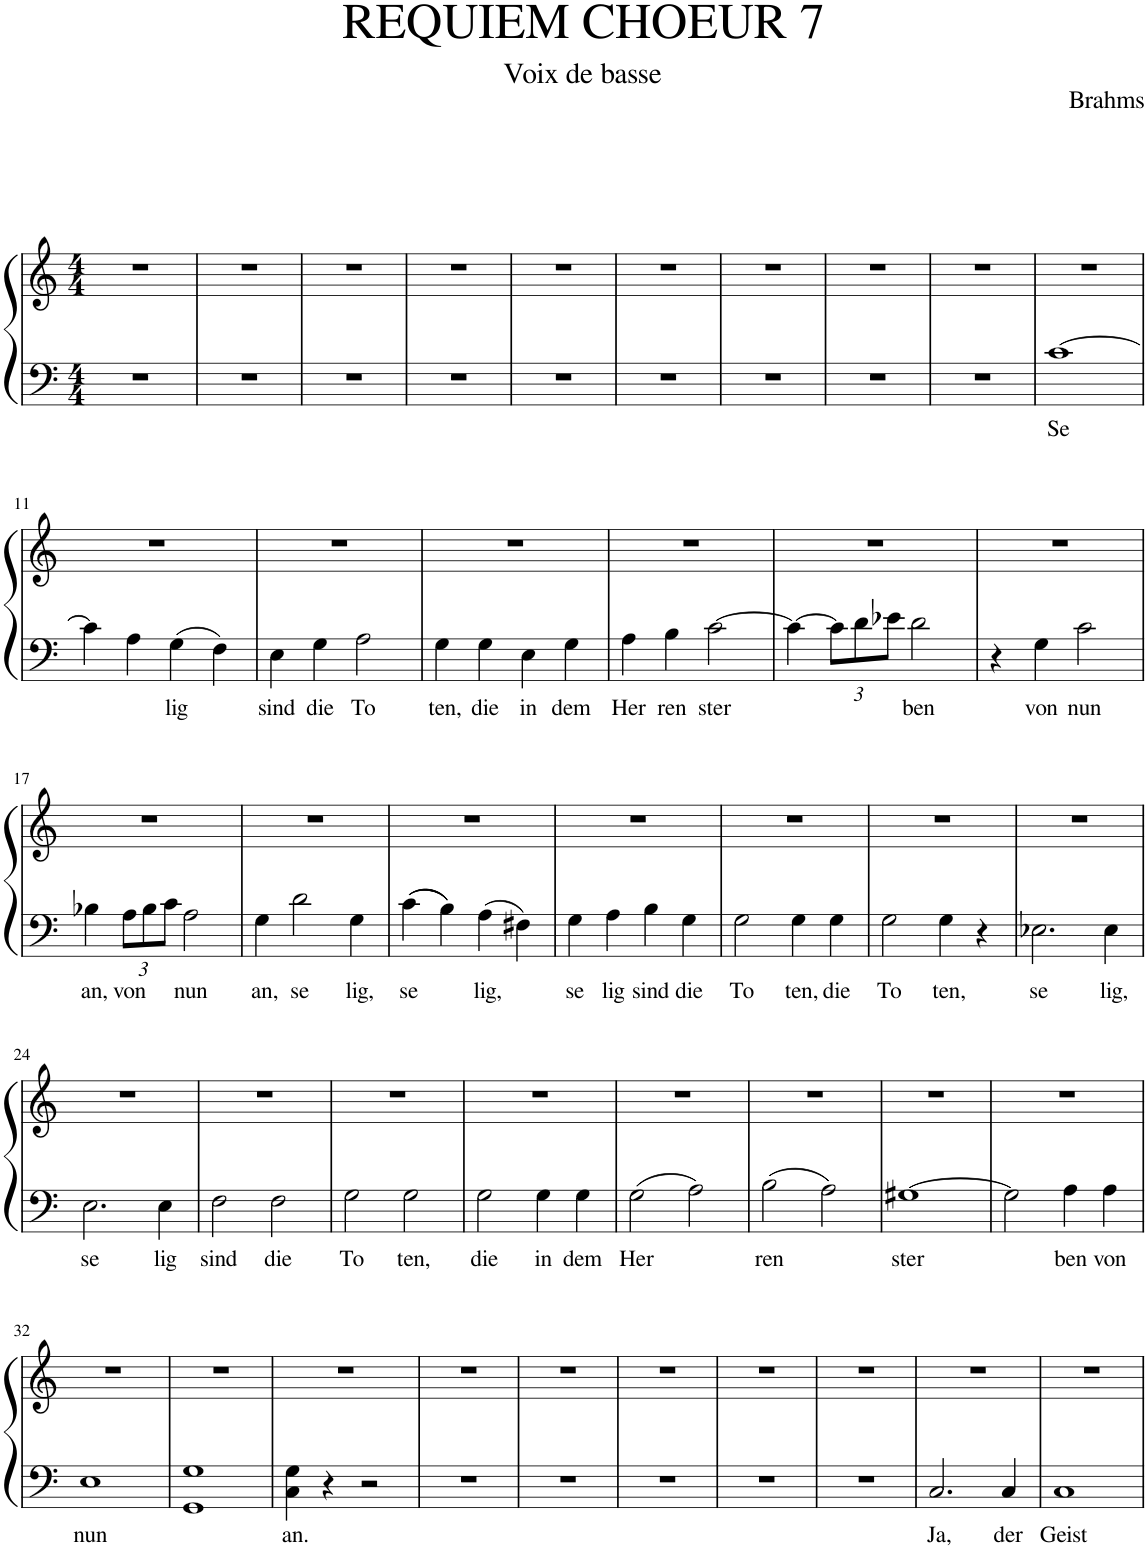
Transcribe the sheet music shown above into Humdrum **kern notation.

**kern	**text	**kern
*part1	*part1	*part1
*staff2	*staff2	*staff1
*I"Piano	*	*
*I'Pno.	*	*
*clefF4	*	*clefG2
*k[]	*	*k[]
*M4/4	*	*M4/4
=1	=1	=1
1r	.	1r
=2	=2	=2
1r	.	1r
=3	=3	=3
1r	.	1r
=4	=4	=4
1r	.	1r
=5	=5	=5
1r	.	1r
=6	=6	=6
1r	.	1r
=7	=7	=7
1r	.	1r
=8	=8	=8
1r	.	1r
=9	=9	=9
1r	.	1r
=10	=10	=10
!	!LO:LY:b	!
[1c	Se	1r
!!LO:LB:g=z
=11	=11	=11
4c\]	.	1r
4A\	.	.
!	!LO:LY:b	!
4G\	lig	.
4F\	.	.
=12	=12	=12
!	!LO:LY:b	!
4E\	sind	1r
!	!LO:LY:b	!
4G\	die	.
!	!LO:LY:b	!
2A\	To	.
=13	=13	=13
!	!LO:LY:b	!
4G\	ten,	1r
!	!LO:LY:b	!
4G\	die	.
!	!LO:LY:b	!
4E\	in	.
!	!LO:LY:b	!
4G\	dem	.
=14	=14	=14
!	!LO:LY:b	!
4A\	Her	1r
!	!LO:LY:b	!
4B\	ren	.
!	!LO:LY:b	!
[2c\	ster	.
=15	=15	=15
4c\_	.	1r
*Xbrackettup	*	*
12c\L]	.	.
12d\	.	.
12e-X\J	.	.
!	!LO:LY:b	!
2d\	ben	.
=16	=16	=16
4r	.	1r
!	!LO:LY:b	!
4G\	von	.
!	!LO:LY:b	!
2c\	nun	.
!!LO:LB:g=z
=17	=17	=17
!	!LO:LY:b	!
4B-X\	an,	1r
!	!LO:LY:b	!
12A\L	von	.
12B-\	.	.
12c\J	.	.
!	!LO:LY:b	!
2A\	nun	.
=18	=18	=18
!	!LO:LY:b	!
4G\	an,	1r
!	!LO:LY:b	!
2d\	se	.
!	!LO:LY:b	!
4G\	lig,	.
=19	=19	=19
!	!LO:LY:b	!
4c\	se	1r
4B\	.	.
!	!LO:LY:b	!
4A\	lig,	.
4F#X\	.	.
=20	=20	=20
!	!LO:LY:b	!
4G\	se	1r
!	!LO:LY:b	!
4A\	lig	.
!	!LO:LY:b	!
4B\	sind	.
!	!LO:LY:b	!
4G\	die	.
=21	=21	=21
!	!LO:LY:b	!
2G\	To	1r
!	!LO:LY:b	!
4G\	ten,	.
!	!LO:LY:b	!
4G\	die	.
=22	=22	=22
!	!LO:LY:b	!
2G\	To	1r
!	!LO:LY:b	!
4G\	ten,	.
4r	.	.
=23	=23	=23
!	!LO:LY:b	!
2.E-X\	se	1r
!	!LO:LY:b	!
4E-\	lig,	.
!!LO:LB:g=z
=24	=24	=24
!	!LO:LY:b	!
2.E\	se	1r
!	!LO:LY:b	!
4E\	lig	.
=25	=25	=25
!	!LO:LY:b	!
2F\	sind	1r
!	!LO:LY:b	!
2F\	die	.
=26	=26	=26
!	!LO:LY:b	!
2G\	To	1r
!	!LO:LY:b	!
2G\	ten,	.
=27	=27	=27
!	!LO:LY:b	!
2G\	die	1r
!	!LO:LY:b	!
4G\	in	.
!	!LO:LY:b	!
4G\	dem	.
=28	=28	=28
!	!LO:LY:b	!
2G\	Her	1r
2A\	.	.
=29	=29	=29
!	!LO:LY:b	!
2B\	ren	1r
2A\	.	.
=30	=30	=30
!	!LO:LY:b	!
[1G#X	ster	1r
=31	=31	=31
2G#\]	.	1r
!	!LO:LY:b	!
4A\	ben	.
!	!LO:LY:b	!
4A\	von	.
!!LO:LB:g=z
=32	=32	=32
!	!LO:LY:b	!
1E	nun	1r
=33	=33	=33
1GG 1G	.	1r
=34	=34	=34
!	!LO:LY:b	!
4C\ 4G\	an.	1r
4r	.	.
2r	.	.
=35	=35	=35
1r	.	1r
=36	=36	=36
1r	.	1r
=37	=37	=37
1r	.	1r
=38	=38	=38
1r	.	1r
=39	=39	=39
1r	.	1r
=40	=40	=40
!	!LO:LY:b	!
2.C/	Ja,	1r
!	!LO:LY:b	!
4C/	der	.
=41	=41	=41
!	!LO:LY:b	!
1C	Geist	1r
=	=	=
*-	*-	*-
